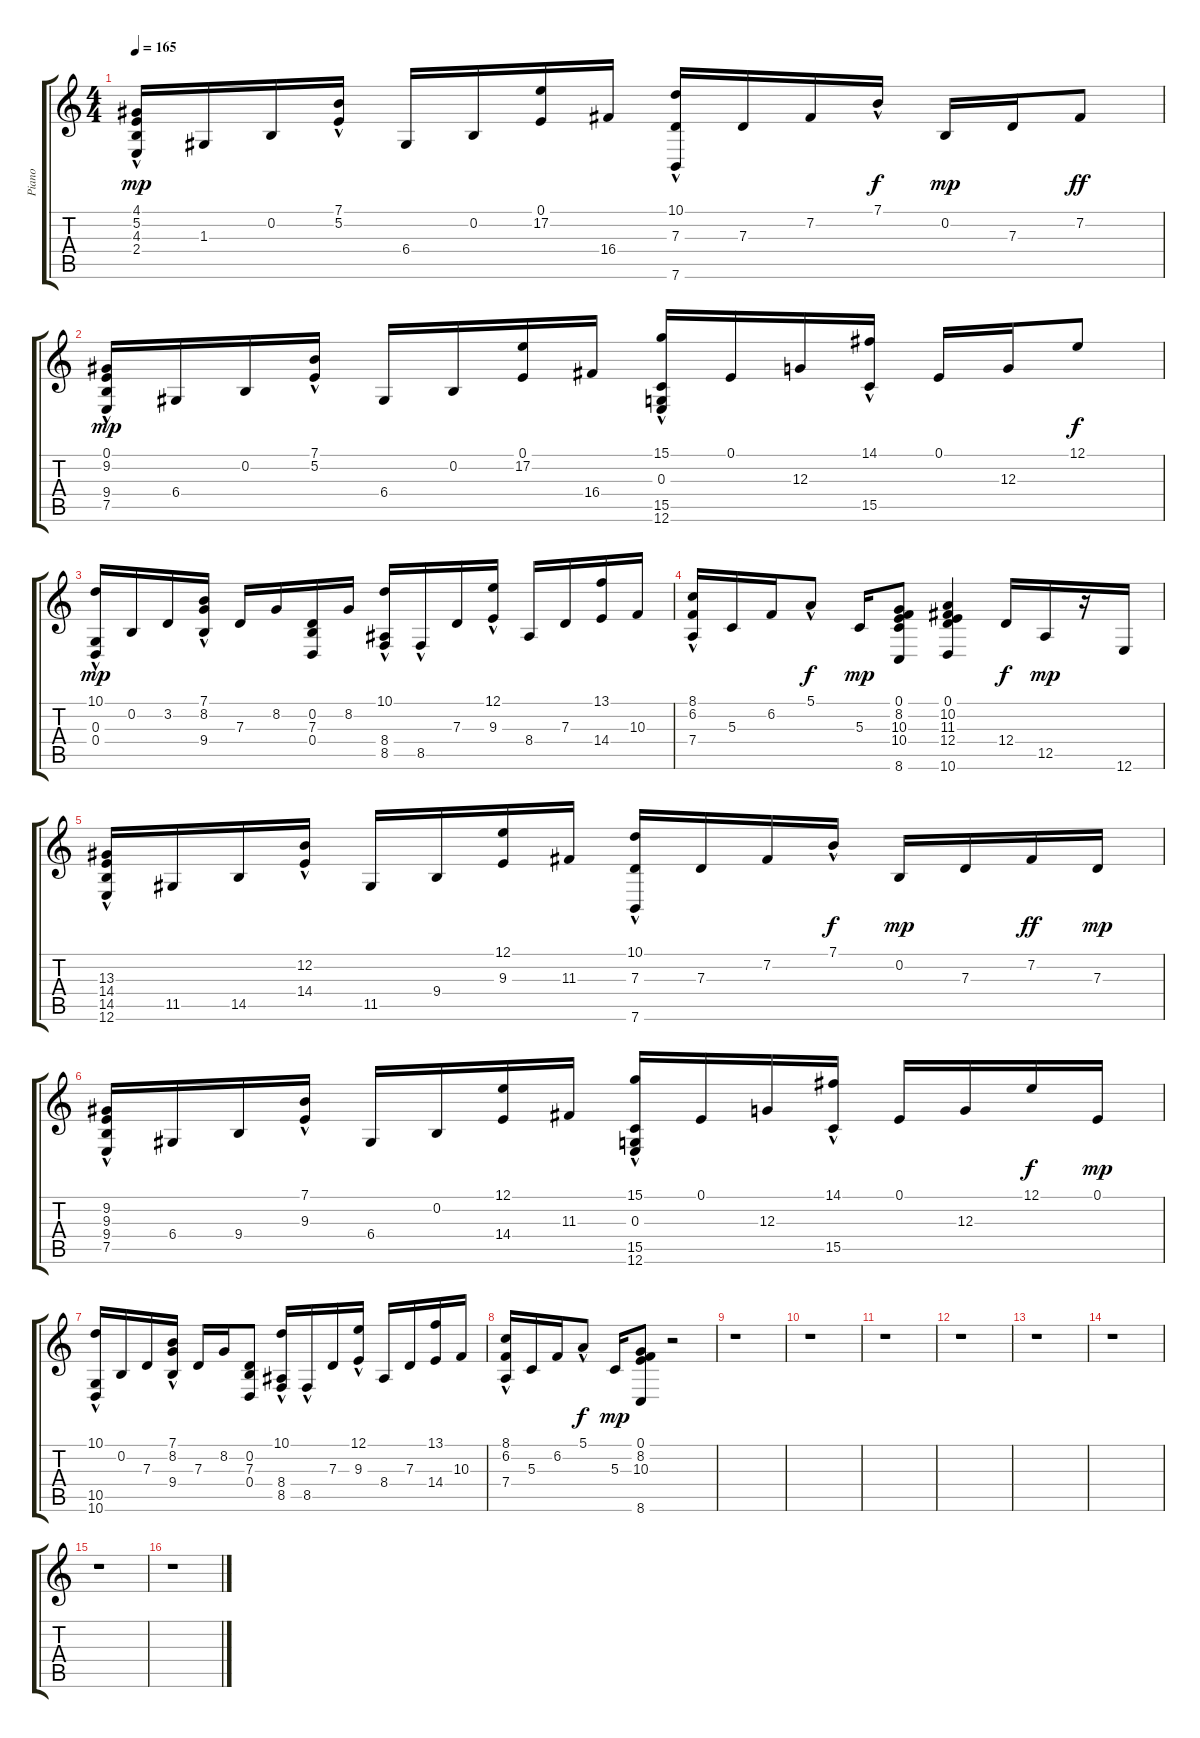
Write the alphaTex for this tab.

\track ("Piano" "Piano") {instrument acousticgrandpiano}
\staff {score tabs}
\tuning (E4 B3 G3 D3 A2 E2) {hide}
\ts (4 4)
\tempo 165
\tempo 100
\tempo 165
\clef g2
\ks c
(4.1{hac} 5.2{hac} 4.3 2.4{hac}).16{dy mp instrument acousticgrandpiano} 1.3.16 0.2.16 (7.1{hac} 5.2).16 6.4.16 0.2.16 (0.1 17.2).16 16.4.16 (10.1{hac} 7.3 7.6).16 7.3.16 7.2.16 7.1{hac}.16{dy f} 0.2.16{dy mp} 7.3.16 7.2.8{dy ff} |
(0.1{hac} 9.2{hac} 9.4 7.5{hac}).16{dy mp} 6.4.16 0.2.16 (7.1{hac} 5.2).16 6.4.16 0.2.16 (0.1 17.2).16 16.4.16 (15.1{hac} 0.3 15.5 12.6).16 0.1.16 12.3.16 (14.1{hac} 15.5).16 0.1.16 12.3.16 12.1.8{dy f} |
(10.1{hac} 0.3{hac} 0.4).16{dy mp} 0.2.16 3.2.16 (7.1{hac} 8.2 9.4).16 7.3.16 8.2.16 (0.2 7.3 0.4).16 8.2.16 (10.1{hac} 8.4 8.5).16 8.5{hac}.16 7.3.16 (12.1{hac} 9.3).16 8.4.16 7.3.16 (13.1 14.4).16 10.3.16 |
(8.1{hac} 6.2 7.4{hac}).16 5.3.16 6.2.16 5.1{hac}.8{dy f} 5.3.16{dy mp} (0.1 8.2 10.3 10.4 8.6).8 (0.1 10.2 11.3 12.4 10.6).4 12.4.16{dy f} 12.5.16{dy mp} r.16 12.6.16 |
(13.3{hac} 14.4{hac} 14.5 12.6{hac}).16 11.5.16 14.5.16 (12.2{hac} 14.4).16 11.5.16 9.4.16 (12.1 9.3).16 11.3.16 (10.1{hac} 7.3 7.6).16 7.3.16 7.2.16 7.1{hac}.16{dy f} 0.2.16{dy mp} 7.3.16 7.2.16{dy ff} 7.3.16{dy mp} |
(9.2{hac} 9.3{hac} 9.4 7.5{hac}).16 6.4.16 9.4.16 (7.1{hac} 9.3).16 6.4.16 0.2.16 (12.1 14.4).16 11.3.16 (15.1{hac} 0.3 15.5 12.6).16 0.1.16 12.3.16 (14.1{hac} 15.5).16 0.1.16 12.3.16 12.1.16{dy f} 0.1.16{dy mp} |
(10.1{hac} 10.5{hac} 10.6).16 0.2.16 7.3.16 (7.1{hac} 8.2 9.4).16 7.3.16 8.2.16 (0.2 7.3 0.4).8 (10.1{hac} 8.4 8.5).16 8.5{hac}.16 7.3.16 (12.1{hac} 9.3).16 8.4.16 7.3.16 (13.1 14.4).16 10.3.16 |
(8.1{hac} 6.2 7.4).16 5.3.16 6.2.16 5.1{hac}.8{dy f} 5.3.16{dy mp} (0.1 8.2 10.3 8.6).8 r.2 |
r.1 |
r.1 |
r.1 |
r.1 |
r.1 |
r.1 |
r.1 |
r.1
